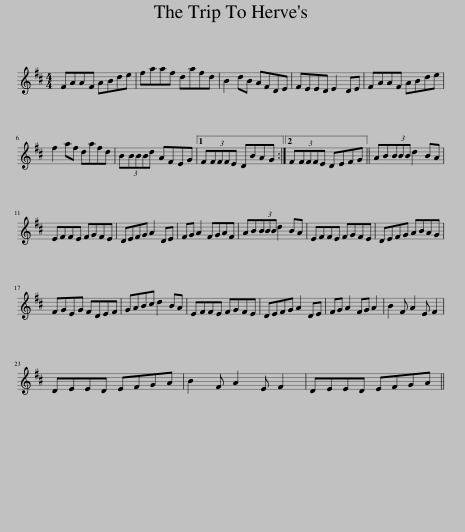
X:1
L:1/8
M:4/4
I:linebreak $
K:D
V:1 treble
V:1
 FAAF ABde | faaf dafd | B2 dB AFDE | FEED E2 DE | FAAF ABde |$ %5
 f2 af dafd | B(3BBBd AFEG |1 F(3FFFE DBAG :|2 F(3FFFE DEFG || AB(3BBB d2 BA |$ %10
 EFFE FGFE | DEFG A2 DE | FG A2 FGAF | AB(3BBB d2 BA | EFFE FGFE | %15
 DEFG ABAG |$ FGEG FDEF | GABc d2 BA | EFFE FGFE | DEFG A2 DE | %20
 FG A2 FG A2 | B2 F A2 E F2 |$ DEED EFGA | B2 F A2 E F2 | DEED EFGA || %25
